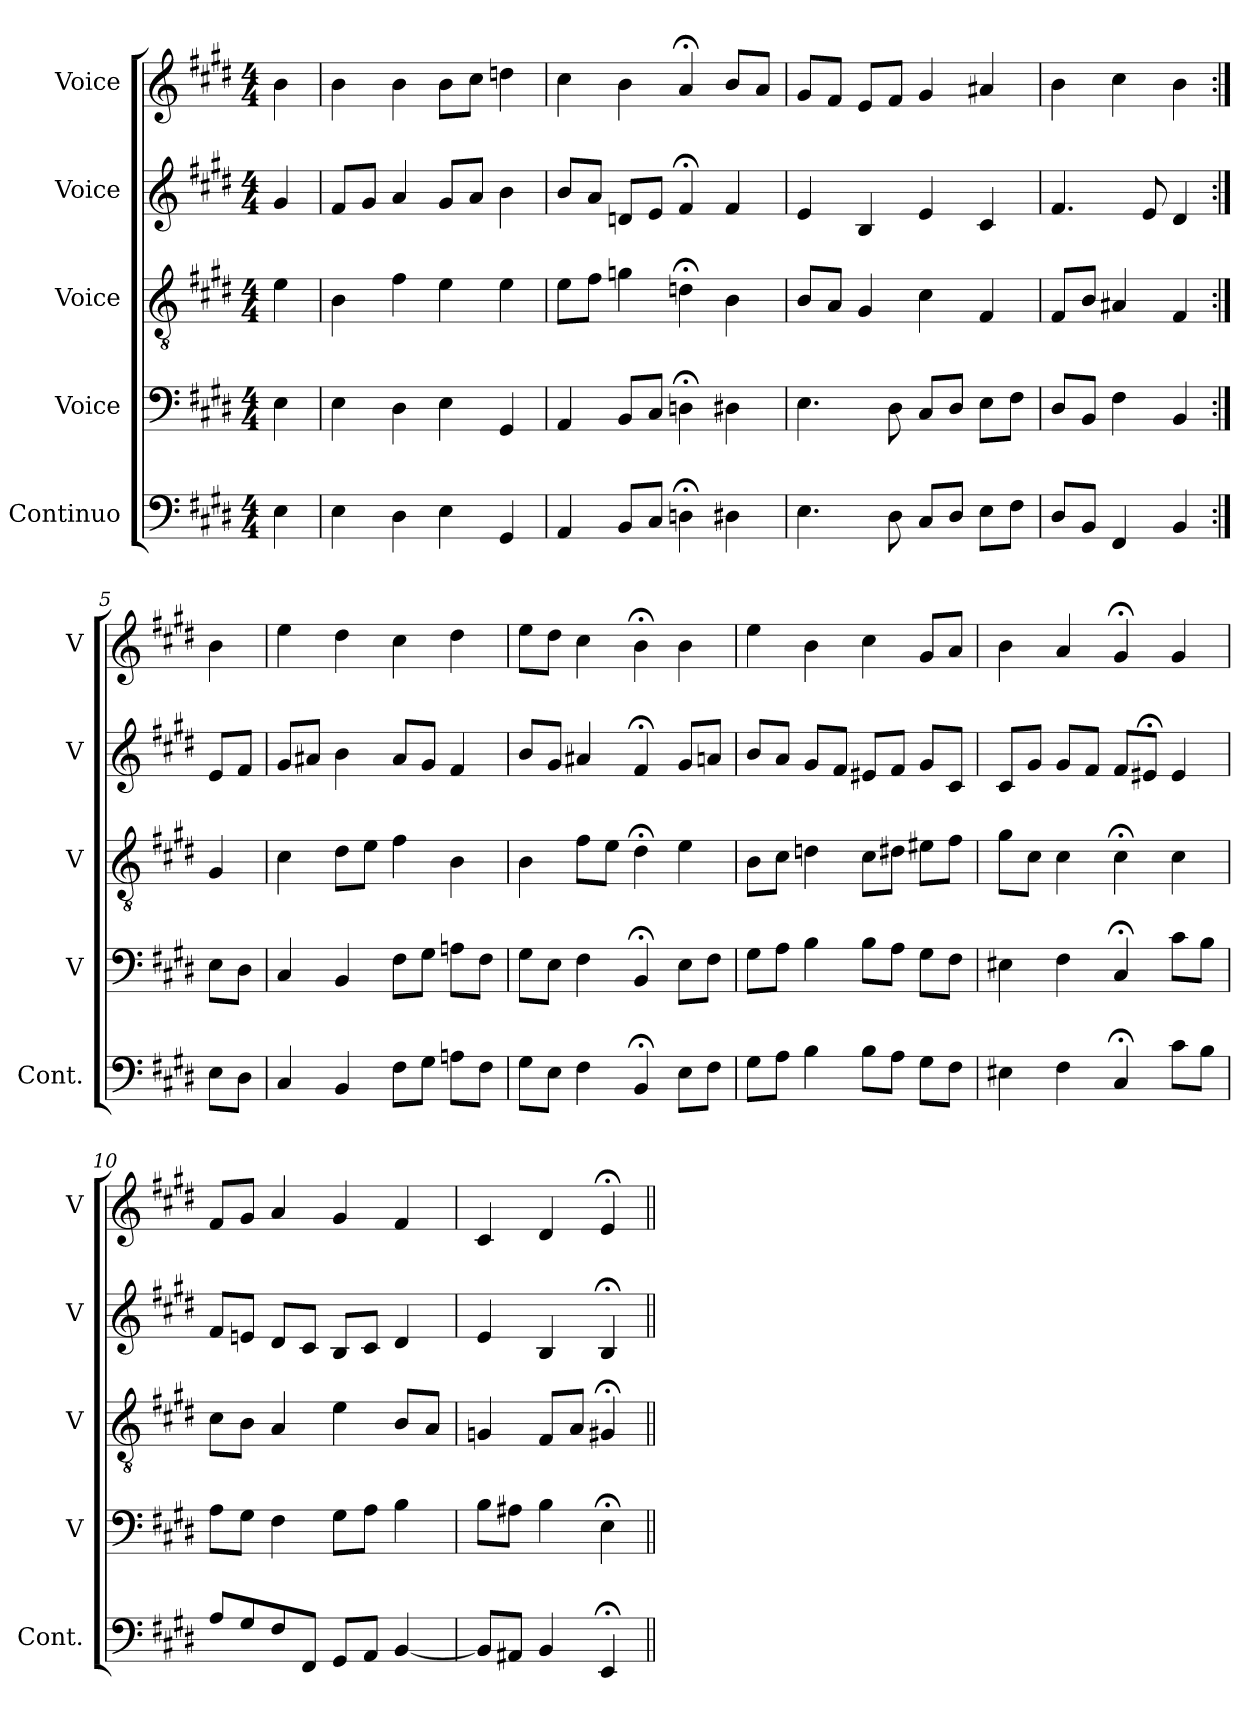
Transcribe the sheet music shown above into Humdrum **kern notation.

**kern	**kern	**kern	**kern	**kern
*part5	*part4	*part3	*part2	*part1
*staff5	*staff4	*staff3	*staff2	*staff1
*I"Continuo	*I"Voice	*I"Voice	*I"Voice	*I"Voice
*I'Cont.	*I'V	*I'V	*I'V	*I'V
*clefF4	*clefF4	*clefGv2	*clefG2	*clefG2
*k[f#c#g#d#]	*k[f#c#g#d#]	*k[f#c#g#d#]	*k[f#c#g#d#]	*k[f#c#g#d#]
*M4/4	*M4/4	*M4/4	*M4/4	*M4/4
=	=	=	=	=
4E	4E	4e	4g#	4b
=2	=2	=2	=2	=2
4E	4E	4B	8f#L	4b
.	.	.	8g#J	.
4D#	4D#	4f#	4a	4b
4E	4E	4e	8g#L	8bL
.	.	.	8aJ	8cc#J
4GG#	4GG#	4e	4b	4ddn
=3	=3	=3	=3	=3
4AA	4AA	8eL	8bL	4cc#
.	.	8f#J	8aJ	.
8BBL	8BBL	4gn	8dnL	4b
8C#J	8C#J	.	8eJ	.
4Dn;<	4Dn;<	4dn;<	4f#;<	4a;<
4D#X	4D#X	4B	4f#	8bL
.	.	.	.	8aJ
=4	=4	=4	=4	=4
4.E	4.E	8BL	4e	8g#L
.	.	8AJ	.	8f#J
.	.	4G#	4B	8eL
8D#	8D#	.	.	8f#J
8C#L	8C#L	4c#	4e	4g#
8D#J	8D#J	.	.	.
8EL	8EL	4F#	4c#	4a#X
8F#J	8F#J	.	.	.
=	=	=	=	=
8D#L	8D#L	8F#L	4.f#	4b
8BBJ	8BBJ	8BJ	.	.
4FF#	4F#	4A#X	.	4cc#
.	.	.	8e	.
4BB	4BB	4F#	4d#	4b
=5:|!	=5:|!	=5:|!	=5:|!	=5:|!
8EL	8EL	4G#	8eL	4b
8D#J	8D#J	.	8f#J	.
=6	=6	=6	=6	=6
4C#	4C#	4c#	8g#L	4ee
.	.	.	8a#XJ	.
4BB	4BB	8d#L	4b	4dd#
.	.	8eJ	.	.
8F#L	8F#L	4f#	8a#L	4cc#
8G#J	8G#J	.	8g#J	.
8AnL	8AnL	4B	4f#	4dd#
8F#J	8F#J	.	.	.
=7	=7	=7	=7	=7
8G#L	8G#L	4B	8bL	8eeL
8EJ	8EJ	.	8g#J	8dd#J
4F#	4F#	8f#L	4a#X	4cc#
.	.	8eJ	.	.
4BB;<	4BB;<	4d#;<	4f#;<	4b;<
8EL	8EL	4e	8g#L	4b
8F#J	8F#J	.	8anJ	.
=8	=8	=8	=8	=8
8G#L	8G#L	8BL	8bL	4ee
8AJ	8AJ	8c#J	8aJ	.
4B	4B	4dn	8g#L	4b
.	.	.	8f#J	.
8BL	8BL	8c#L	8e#XL	4cc#
8AJ	8AJ	8d#XJ	8f#J	.
8G#L	8G#L	8e#XL	8g#L	8g#L
8F#J	8F#J	8f#J	8c#J	8aJ
=9	=9	=9	=9	=9
4E#X	4E#X	8g#L	8c#L	4b
.	.	8c#J	8g#J	.
4F#	4F#	4c#	8g#L	4a
.	.	.	8f#J	.
4C#;<	4C#;<	4c#;<	8f#L	4g#;<
.	.	.	8e#X;<J	.
8c#L	8c#L	4c#	4e#	4g#
8BJ	8BJ	.	.	.
=10	=10	=10	=10	=10
8AL	8AL	8c#L	8f#L	8f#L
8G#	8G#J	8BJ	8enJ	8g#J
8F#	4F#	4A	8d#L	4a
8FF#J	.	.	8c#J	.
8GG#L	8G#L	4e	8BL	4g#
8AAJ	8AJ	.	8c#J	.
[4BB	4B	8BL	4d#	4f#
.	.	8AJ	.	.
=11	=11	=11	=11	=11
8BBL]	8BL	4Gn	4e	4c#
8AA#XJ	8A#XJ	.	.	.
4BB	4B	8F#L	4B	4d#
.	.	8AJ	.	.
4EE;<	4E;<	4G#X;<	4B;<	4e;<
=||	=||	=||	=||	=||
*-	*-	*-	*-	*-
